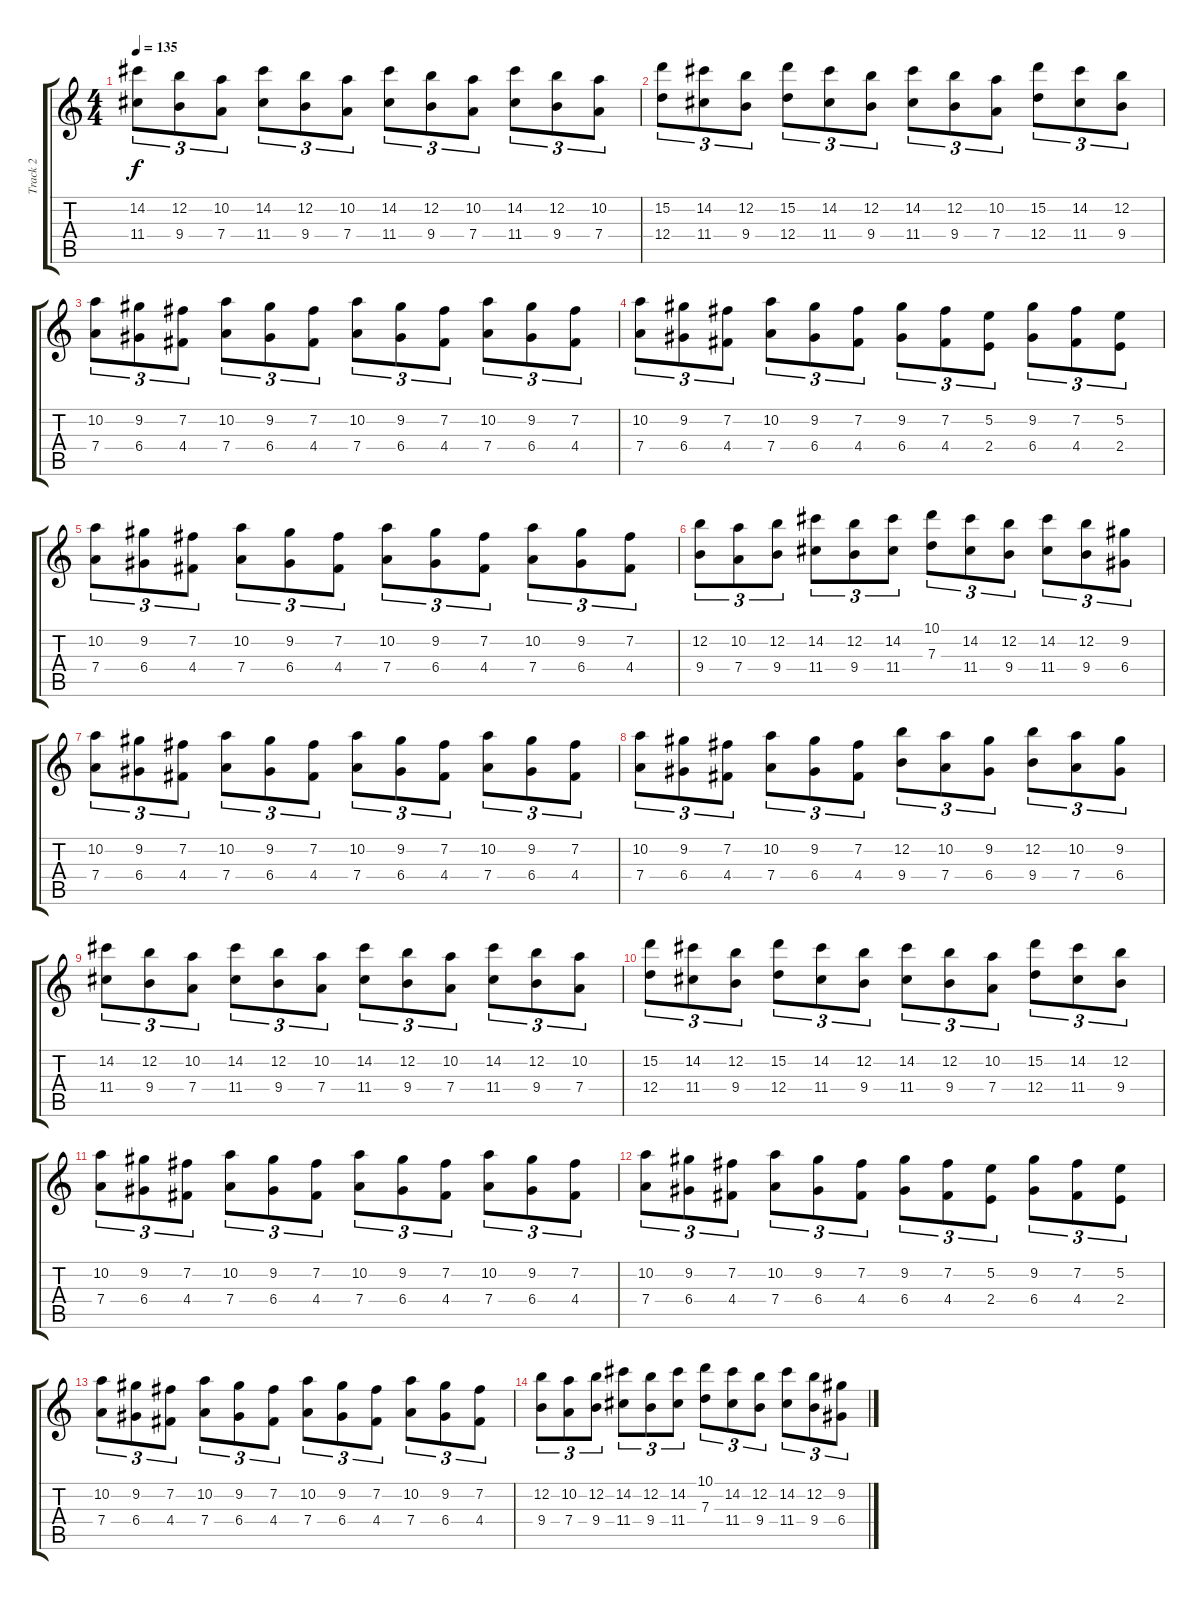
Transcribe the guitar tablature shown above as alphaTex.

\track ("Track 2" "Track 2") {instrument distortionguitar}
\staff {score tabs}
\tuning (E4 B3 G3 D3 A2 D2) {hide}
\ts (4 4)
\tempo 135
\clef g2
\ks c
(14.2 11.4).8{tu (3 2) dy f} (12.2 9.4).8{tu (3 2)} (10.2 7.4).8{tu (3 2)} (14.2 11.4).8{tu (3 2)} (12.2 9.4).8{tu (3 2)} (10.2 7.4).8{tu (3 2)} (14.2 11.4).8{tu (3 2)} (12.2 9.4).8{tu (3 2)} (10.2 7.4).8{tu (3 2)} (14.2 11.4).8{tu (3 2)} (12.2 9.4).8{tu (3 2)} (10.2 7.4).8{tu (3 2)} |
(15.2 12.4).8{tu (3 2)} (14.2 11.4).8{tu (3 2)} (12.2 9.4).8{tu (3 2)} (15.2 12.4).8{tu (3 2)} (14.2 11.4).8{tu (3 2)} (12.2 9.4).8{tu (3 2)} (14.2 11.4).8{tu (3 2)} (12.2 9.4).8{tu (3 2)} (10.2 7.4).8{tu (3 2)} (15.2 12.4).8{tu (3 2)} (14.2 11.4).8{tu (3 2)} (12.2 9.4).8{tu (3 2)} |
(10.2 7.4).8{tu (3 2)} (9.2 6.4).8{tu (3 2)} (7.2 4.4).8{tu (3 2)} (10.2 7.4).8{tu (3 2)} (9.2 6.4).8{tu (3 2)} (7.2 4.4).8{tu (3 2)} (10.2 7.4).8{tu (3 2)} (9.2 6.4).8{tu (3 2)} (7.2 4.4).8{tu (3 2)} (10.2 7.4).8{tu (3 2)} (9.2 6.4).8{tu (3 2)} (7.2 4.4).8{tu (3 2)} |
(10.2 7.4).8{tu (3 2)} (9.2 6.4).8{tu (3 2)} (7.2 4.4).8{tu (3 2)} (10.2 7.4).8{tu (3 2)} (9.2 6.4).8{tu (3 2)} (7.2 4.4).8{tu (3 2)} (9.2 6.4).8{tu (3 2)} (7.2 4.4).8{tu (3 2)} (5.2 2.4).8{tu (3 2)} (9.2 6.4).8{tu (3 2)} (7.2 4.4).8{tu (3 2)} (5.2 2.4).8{tu (3 2)} |
(10.2 7.4).8{tu (3 2)} (9.2 6.4).8{tu (3 2)} (7.2 4.4).8{tu (3 2)} (10.2 7.4).8{tu (3 2)} (9.2 6.4).8{tu (3 2)} (7.2 4.4).8{tu (3 2)} (10.2 7.4).8{tu (3 2)} (9.2 6.4).8{tu (3 2)} (7.2 4.4).8{tu (3 2)} (10.2 7.4).8{tu (3 2)} (9.2 6.4).8{tu (3 2)} (7.2 4.4).8{tu (3 2)} |
(12.2 9.4).8{tu (3 2)} (10.2 7.4).8{tu (3 2)} (12.2 9.4).8{tu (3 2)} (14.2 11.4).8{tu (3 2)} (12.2 9.4).8{tu (3 2)} (14.2 11.4).8{tu (3 2)} (10.1 7.3).8{tu (3 2)} (14.2 11.4).8{tu (3 2)} (12.2 9.4).8{tu (3 2)} (14.2 11.4).8{tu (3 2)} (12.2 9.4).8{tu (3 2)} (9.2 6.4).8{tu (3 2)} |
(10.2 7.4).8{tu (3 2) volume 6} (9.2 6.4).8{tu (3 2)} (7.2 4.4).8{tu (3 2)} (10.2 7.4).8{tu (3 2)} (9.2 6.4).8{tu (3 2)} (7.2 4.4).8{tu (3 2)} (10.2 7.4).8{tu (3 2)} (9.2 6.4).8{tu (3 2)} (7.2 4.4).8{tu (3 2)} (10.2 7.4).8{tu (3 2)} (9.2 6.4).8{tu (3 2)} (7.2 4.4).8{tu (3 2)} |
(10.2 7.4).8{tu (3 2)} (9.2 6.4).8{tu (3 2)} (7.2 4.4).8{tu (3 2)} (10.2 7.4).8{tu (3 2)} (9.2 6.4).8{tu (3 2)} (7.2 4.4).8{tu (3 2)} (12.2 9.4).8{tu (3 2)} (10.2 7.4).8{tu (3 2)} (9.2 6.4).8{tu (3 2)} (12.2 9.4).8{tu (3 2)} (10.2 7.4).8{tu (3 2)} (9.2 6.4).8{tu (3 2)} |
(14.2 11.4).8{tu (3 2)} (12.2 9.4).8{tu (3 2)} (10.2 7.4).8{tu (3 2)} (14.2 11.4).8{tu (3 2)} (12.2 9.4).8{tu (3 2)} (10.2 7.4).8{tu (3 2)} (14.2 11.4).8{tu (3 2)} (12.2 9.4).8{tu (3 2)} (10.2 7.4).8{tu (3 2)} (14.2 11.4).8{tu (3 2)} (12.2 9.4).8{tu (3 2)} (10.2 7.4).8{tu (3 2)} |
(15.2 12.4).8{tu (3 2)} (14.2 11.4).8{tu (3 2)} (12.2 9.4).8{tu (3 2)} (15.2 12.4).8{tu (3 2)} (14.2 11.4).8{tu (3 2)} (12.2 9.4).8{tu (3 2)} (14.2 11.4).8{tu (3 2)} (12.2 9.4).8{tu (3 2)} (10.2 7.4).8{tu (3 2)} (15.2 12.4).8{tu (3 2)} (14.2 11.4).8{tu (3 2)} (12.2 9.4).8{tu (3 2)} |
(10.2 7.4).8{tu (3 2) volume 0} (9.2 6.4).8{tu (3 2)} (7.2 4.4).8{tu (3 2)} (10.2 7.4).8{tu (3 2)} (9.2 6.4).8{tu (3 2)} (7.2 4.4).8{tu (3 2)} (10.2 7.4).8{tu (3 2)} (9.2 6.4).8{tu (3 2)} (7.2 4.4).8{tu (3 2)} (10.2 7.4).8{tu (3 2)} (9.2 6.4).8{tu (3 2)} (7.2 4.4).8{tu (3 2)} |
(10.2 7.4).8{tu (3 2)} (9.2 6.4).8{tu (3 2)} (7.2 4.4).8{tu (3 2)} (10.2 7.4).8{tu (3 2)} (9.2 6.4).8{tu (3 2)} (7.2 4.4).8{tu (3 2)} (9.2 6.4).8{tu (3 2)} (7.2 4.4).8{tu (3 2)} (5.2 2.4).8{tu (3 2)} (9.2 6.4).8{tu (3 2)} (7.2 4.4).8{tu (3 2)} (5.2 2.4).8{tu (3 2)} |
(10.2 7.4).8{tu (3 2)} (9.2 6.4).8{tu (3 2)} (7.2 4.4).8{tu (3 2)} (10.2 7.4).8{tu (3 2)} (9.2 6.4).8{tu (3 2)} (7.2 4.4).8{tu (3 2)} (10.2 7.4).8{tu (3 2)} (9.2 6.4).8{tu (3 2)} (7.2 4.4).8{tu (3 2)} (10.2 7.4).8{tu (3 2)} (9.2 6.4).8{tu (3 2)} (7.2 4.4).8{tu (3 2)} |
(12.2 9.4).8{tu (3 2)} (10.2 7.4).8{tu (3 2)} (12.2 9.4).8{tu (3 2)} (14.2 11.4).8{tu (3 2)} (12.2 9.4).8{tu (3 2)} (14.2 11.4).8{tu (3 2)} (10.1 7.3).8{tu (3 2)} (14.2 11.4).8{tu (3 2)} (12.2 9.4).8{tu (3 2)} (14.2 11.4).8{tu (3 2)} (12.2 9.4).8{tu (3 2)} (9.2 6.4).8{tu (3 2)}
